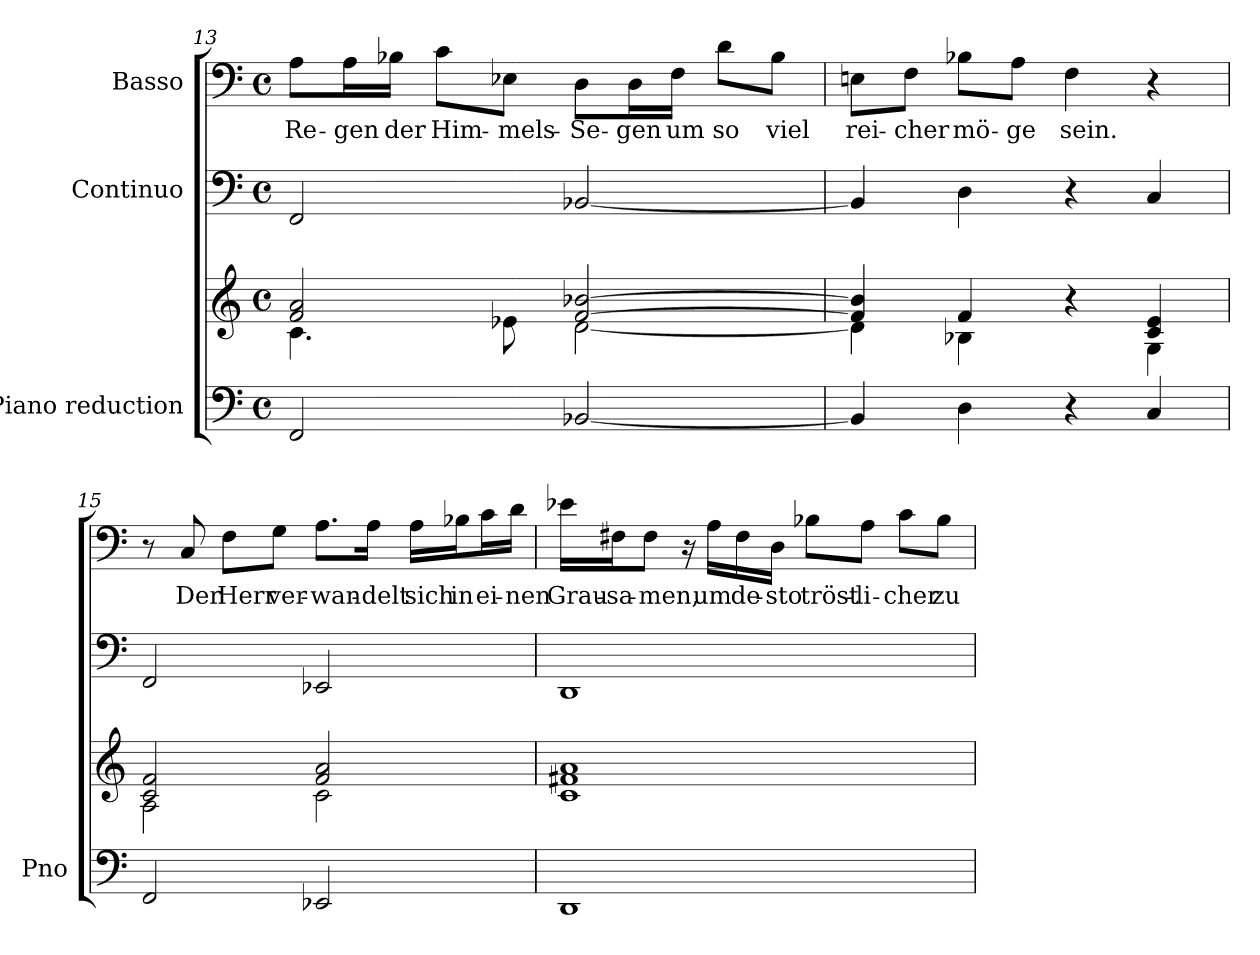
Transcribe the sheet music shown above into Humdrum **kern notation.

**kern	**kern	**kern	**kern	**text
*part3	*part3	*part2	*part1	*part1
*staff4	*staff3	*staff2	*staff1	*staff1
*I"Piano reduction	*	*I"Continuo	*I"Basso	*
*I'Pno	*	*	*	*
!!LO:LB:g=z
*clefF4	*clefG2	*clefF4	*clefF4	*
*k[]	*k[]	*k[]	*k[]	*
*M4/4	*M4/4	*M4/4	*M4/4	*
*met(c)	*met(c)	*met(c)	*met(c)	*
=13	=13	=13	=13	=13
*	*^	*	*	*
!	!	!	!	!	!LO:LY:b
2FF/	2f/ 2a/	4.c\	2FF/	8A\L	Re-
!	!	!	!	!	!LO:LY:b
.	.	.	.	16A\L	-gen
!	!	!	!	!	!LO:LY:b
.	.	.	.	16B-X\JJ	der
!	!	!	!	!	!LO:LY:b
.	.	.	.	8c\L	Him-
!	!	!	!	!	!LO:LY:b
.	.	8e-X\	.	8E-X\J	-mels-
!	!	!	!	!	!LO:LY:b
[2BB-X/	[2f/ [2b-X/	[2d\	[2BB-X/	8D\L	-Se-
!	!	!	!	!	!LO:LY:b
.	.	.	.	16D\L	-gen
!	!	!	!	!	!LO:LY:b
.	.	.	.	16F\JJ	um
!	!	!	!	!	!LO:LY:b
.	.	.	.	8d\L	so
!	!	!	!	!	!LO:LY:b
.	.	.	.	8B-\J	viel
=14	=14	=14	=14	=14	=14
!	!	!	!	!	!LO:LY:b
4BB-/]	4f/] 4b-/]	4d\]	4BB-/]	8En\L	rei-
!	!	!	!	!	!LO:LY:b
.	.	.	.	8F\J	-cher
!	!	!	!	!	!LO:LY:b
4D\	4f/	4B-X\	4D\	8B-X\L	mö-
!	!	!	!	!	!LO:LY:b
.	.	.	.	8A\J	-ge
!	!	!	!	!	!LO:LY:b
4r	4r	4ryy	4r	4F\	sein.
4C/	4c/ 4e/	4G\	4C/	4r	.
=15	=15	=15	=15	=15	=15
2FF/	2c/ 2f/	2A\	2FF/	8r	.
!	!	!	!	!	!LO:LY:b
.	.	.	.	8C/	Der
!	!	!	!	!	!LO:LY:b
.	.	.	.	8F\L	Herr
!	!	!	!	!	!LO:LY:b
.	.	.	.	8G\J	ver-
!	!	!	!	!	!LO:LY:b
2EE-X/	2f/ 2a/	2c\	2EE-X/	8.A\L	-wan-
!	!	!	!	!	!LO:LY:b
.	.	.	.	16A\Jk	-delt
!	!	!	!	!	!LO:LY:b
.	.	.	.	16A\LL	sich
!	!	!	!	!	!LO:LY:b
.	.	.	.	16B-X\J	in
!	!	!	!	!	!LO:LY:b
.	.	.	.	16c\L	ei-
!	!	!	!	!	!LO:LY:b
.	.	.	.	16d\JJ	-nen
*	*v	*v	*	*	*
=16	=16	=16	=16	=16
!	!	!	!	!LO:LY:b
1DD	1c 1f#X 1a	1DD	16e-X\LL	Grau-
!	!	!	!	!LO:LY:b
.	.	.	16F#X\J	-sa-
!	!	!	!	!LO:LY:b
.	.	.	8F#\J	-men,
.	.	.	16r	.
!	!	!	!	!LO:LY:b
.	.	.	16A\LL	um
!	!	!	!	!LO:LY:b
.	.	.	16F#\	de-
!	!	!	!	!LO:LY:b
.	.	.	16D\JJ	-sto
!	!	!	!	!LO:LY:b
.	.	.	8B-X\L	tröst-
!	!	!	!	!LO:LY:b
.	.	.	8A\J	-li-
!	!	!	!	!LO:LY:b
.	.	.	8c\L	-cher
!	!	!	!	!LO:LY:b
.	.	.	8B-\J	zu
=	=	=	=	=
*-	*-	*-	*-	*-
